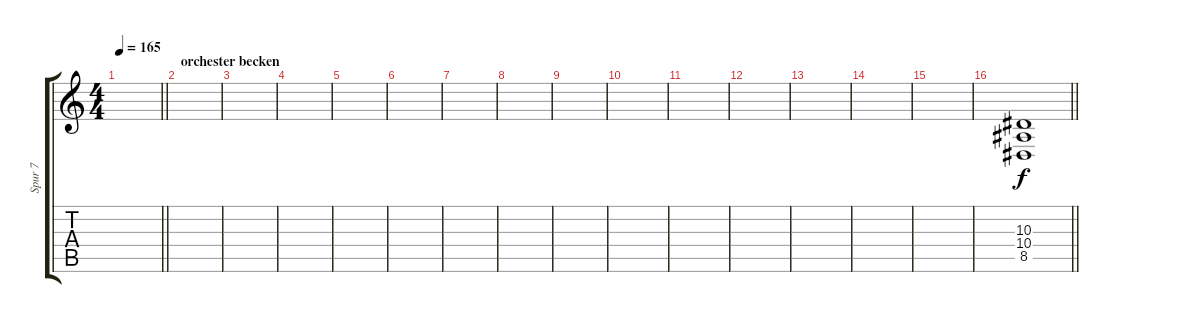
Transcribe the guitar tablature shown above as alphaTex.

\track ("Spur 7" "Spur 7") {instrument choiraahs}
\staff {score tabs}
\tuning (D4 A3 F3 C3 G2 D2) {hide}
\ts (4 4)
\tempo 165
\clef g2
\barLineRight lightlight
\ks c
|
\section ("" "orchester becken")
|
|
|
|
|
|
|
|
|
|
|
|
|
|
\barLineRight lightlight
(10.3 10.4 8.5).1
